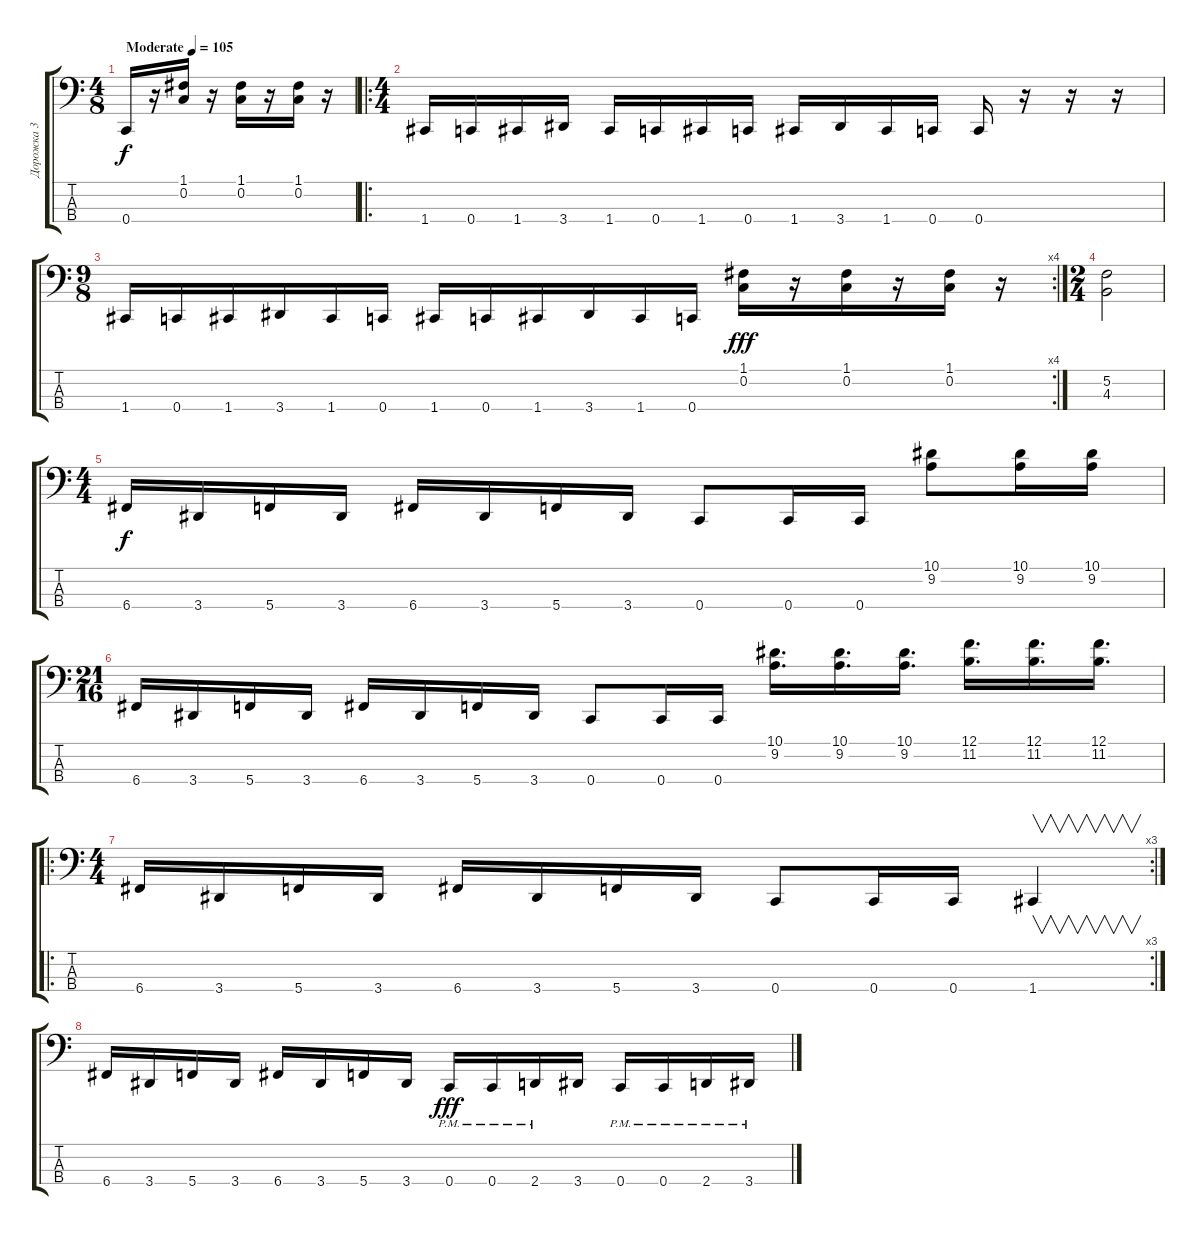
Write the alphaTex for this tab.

\track ("Дорожка 3" "Дорожка 3") {instrument electricbasspick}
\staff {score tabs}
\tuning (F2 C2 G1 C1) {hide}
\ts (4 8)
\tempo (105 "Moderate")
\clef f4
\ks c
0.4.16{dy f instrument electricbasspick} r.16 (1.1 0.2).16 r.16 (1.1 0.2).16 r.16 (1.1 0.2).16 r.16 |
\ro
\ts (4 4)
1.4.16 0.4.16 1.4.16 3.4.16 1.4.16 0.4.16 1.4.16 0.4.16 1.4.16 3.4.16 1.4.16 0.4.16 0.4.16 r.16 r.16 r.16 |
\rc 4
\ts (9 8)
1.4.16 0.4.16 1.4.16 3.4.16 1.4.16 0.4.16 1.4.16 0.4.16 1.4.16 3.4.16 1.4.16 0.4.16 (1.1 0.2).16{dy fff} r.16 (1.1 0.2).16 r.16 (1.1 0.2).16 r.16 |
\ts (2 4)
(5.2 4.3).2 |
\ts (4 4)
6.4.16{dy f} 3.4.16 5.4.16 3.4.16 6.4.16 3.4.16 5.4.16 3.4.16 0.4.8 0.4.16 0.4.16 (10.1 9.2).8 (10.1 9.2).16 (10.1 9.2).16 |
\ts (21 16)
6.4.16 3.4.16 5.4.16 3.4.16 6.4.16 3.4.16 5.4.16 3.4.16 0.4.8 0.4.16 0.4.16 (10.1 9.2).16{d} (10.1 9.2).16{d} (10.1 9.2).16{d} (12.1 11.2).16{d} (12.1 11.2).16{d} (12.1 11.2).16{d} |
\ro
\rc 3
\ts (4 4)
6.4.16 3.4.16 5.4.16 3.4.16 6.4.16 3.4.16 5.4.16 3.4.16 0.4.8 0.4.16 0.4.16 1.4.4{v} |
6.4.16 3.4.16 5.4.16 3.4.16 6.4.16 3.4.16 5.4.16 3.4.16 0.4{pm}.16{dy fff} 0.4{pm}.16 2.4{pm}.16 3.4.16 0.4{pm}.16 0.4{pm}.16 2.4{pm}.16 3.4{pm}.16
